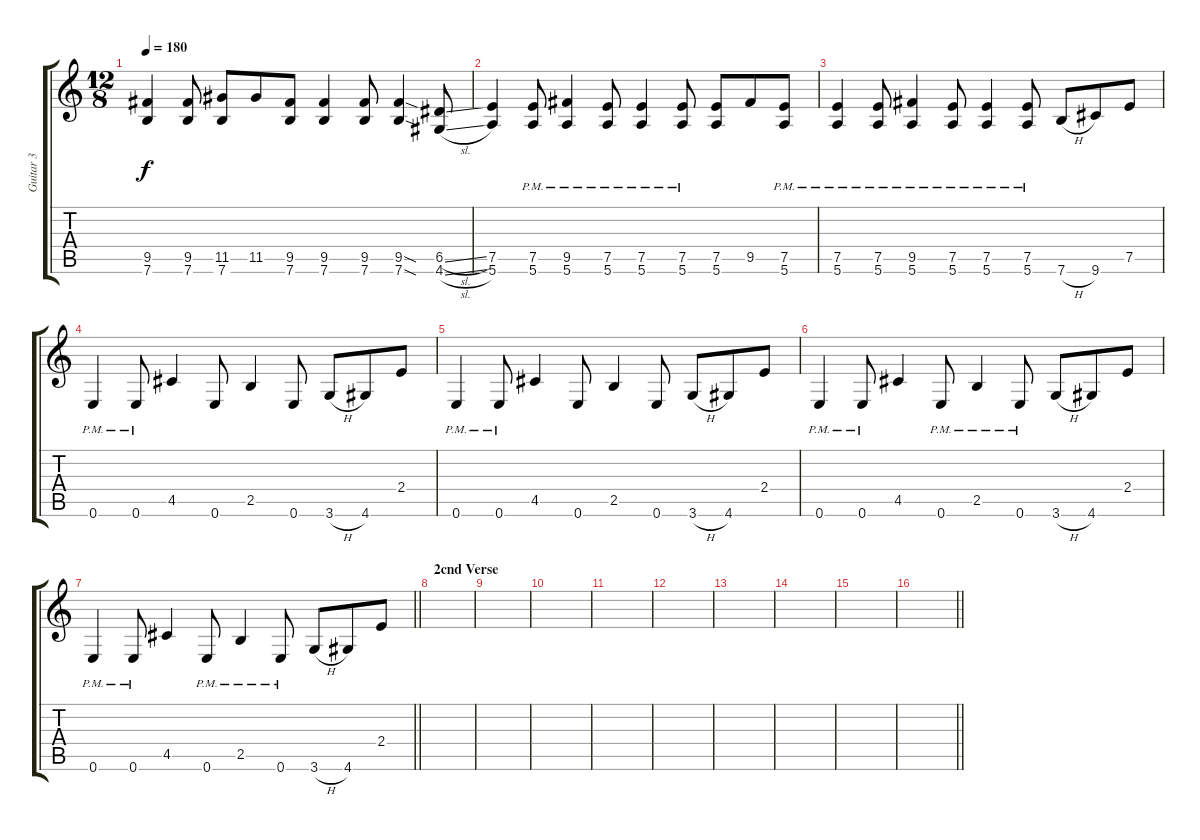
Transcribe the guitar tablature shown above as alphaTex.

\track ("Guitar 3" "Guitar 3") {instrument distortionguitar}
\staff {score tabs}
\tuning (E4 B3 G3 D3 A2 E2) {hide}
\ts (12 8)
\tempo 180
\clef g2
\ks c
(9.5 7.6).4{dy f} (9.5 7.6).8 (11.5 7.6).8 11.5.8 (9.5 7.6).8 (9.5 7.6).4 (9.5 7.6).8 (9.5{sod} 7.6{sod}).4 (6.5{sl} 4.6{sl}).8 |
(7.5 5.6).4 (7.5{pm} 5.6{pm}).8 (9.5{pm} 5.6{pm}).4 (7.5{pm} 5.6{pm}).8 (7.5{pm} 5.6{pm}).4 (7.5{pm} 5.6{pm}).8 (7.5 5.6).8 9.5.8 (7.5{pm} 5.6{pm}).8 |
(7.5{pm} 5.6{pm}).4 (7.5{pm} 5.6{pm}).8 (9.5{pm} 5.6{pm}).4 (7.5{pm} 5.6{pm}).8 (7.5{pm} 5.6{pm}).4 (7.5{pm} 5.6{pm}).8 7.6{h}.8 9.6.8 7.5.8 |
0.6{pm}.4 0.6{pm}.8 4.5.4 0.6.8 2.5.4 0.6.8 3.6{h}.8 4.6.8 2.4.8 |
0.6{pm}.4 0.6{pm}.8 4.5.4 0.6.8 2.5.4 0.6.8 3.6{h}.8 4.6.8 2.4.8 |
0.6{pm}.4 0.6{pm}.8 4.5.4 0.6{pm}.8 2.5{pm}.4 0.6{pm}.8 3.6{h}.8 4.6.8 2.4.8 |
\barLineRight lightlight
0.6{pm}.4 0.6{pm}.8 4.5.4 0.6{pm}.8 2.5{pm}.4 0.6{pm}.8 3.6{h}.8 4.6.8 2.4.8 |
\section ("" "2cnd Verse")
|
|
|
|
|
|
|
|
\barLineRight lightlight
